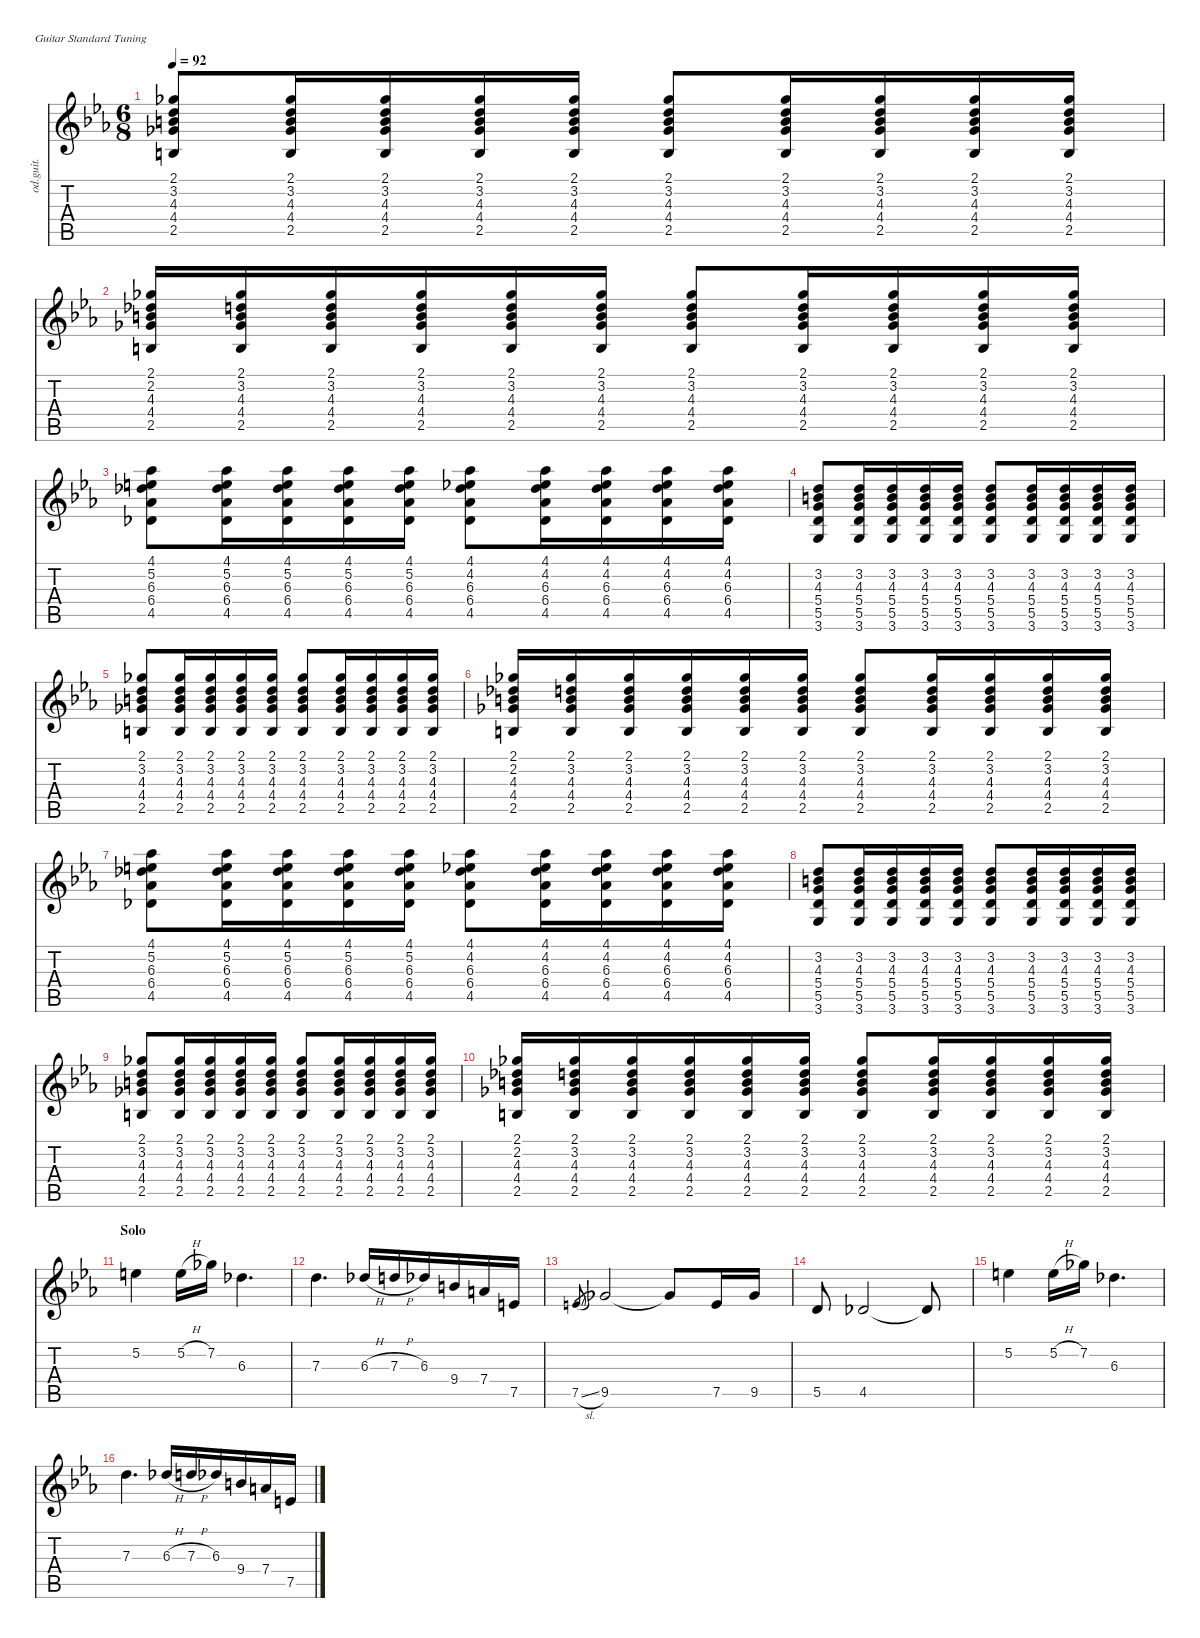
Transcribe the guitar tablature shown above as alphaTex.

\defaultSystemsLayout 4
\hideDynamics
\bracketExtendMode nobrackets
\track ("Guitar - Mikael Åkerfeldt" "od.guit.") {instrument overdrivenguitar}
\staff {score tabs}
\tuning (E4 B3 G3 D3 A2 E2)
\ts (6 8)
\tempo 92
\clef g2
\ks cminor
(2.1{acc b} 3.2{acc forcenatural} 4.3{acc forcenatural} 4.4{acc b} 2.5{acc forcenatural}).8{dy f} (2.1{acc b} 3.2{acc forcenatural} 4.3{acc forcenatural} 4.4{acc b} 2.5{acc forcenatural}).16 (2.1{acc b} 3.2{acc forcenatural} 4.3{acc forcenatural} 4.4{acc b} 2.5{acc forcenatural}).16 (2.1{acc b} 3.2{acc forcenatural} 4.3{acc forcenatural} 4.4{acc b} 2.5{acc forcenatural}).16 (2.1{acc b} 3.2{acc forcenatural} 4.3{acc forcenatural} 4.4{acc b} 2.5{acc forcenatural}).16 (2.1{acc b} 3.2{acc forcenatural} 4.3{acc forcenatural} 4.4{acc b} 2.5{acc forcenatural}).8 (2.1{acc b} 3.2{acc forcenatural} 4.3{acc forcenatural} 4.4{acc b} 2.5{acc forcenatural}).16 (2.1{acc b} 3.2{acc forcenatural} 4.3{acc forcenatural} 4.4{acc b} 2.5{acc forcenatural}).16 (2.1{acc b} 3.2{acc forcenatural} 4.3{acc forcenatural} 4.4{acc b} 2.5{acc forcenatural}).16 (2.1{acc b} 3.2{acc forcenatural} 4.3{acc forcenatural} 4.4{acc b} 2.5{acc forcenatural}).16 |
(2.1{acc b} 2.2{acc b} 4.3{acc forcenatural} 4.4{acc b} 2.5{acc forcenatural}).16 (2.1{acc b} 3.2{acc forcenatural} 4.3{acc forcenatural} 4.4{acc b} 2.5{acc forcenatural}).16 (2.1{acc b} 3.2{acc forcenatural} 4.3{acc forcenatural} 4.4{acc b} 2.5{acc forcenatural}).16 (2.1{acc b} 3.2{acc forcenatural} 4.3{acc forcenatural} 4.4{acc b} 2.5{acc forcenatural}).16 (2.1{acc b} 3.2{acc forcenatural} 4.3{acc forcenatural} 4.4{acc b} 2.5{acc forcenatural}).16 (2.1{acc b} 3.2{acc forcenatural} 4.3{acc forcenatural} 4.4{acc b} 2.5{acc forcenatural}).16 (2.1{acc b} 3.2{acc forcenatural} 4.3{acc forcenatural} 4.4{acc b} 2.5{acc forcenatural}).8 (2.1{acc b} 3.2{acc forcenatural} 4.3{acc forcenatural} 4.4{acc b} 2.5{acc forcenatural}).16 (2.1{acc b} 3.2{acc forcenatural} 4.3{acc forcenatural} 4.4{acc b} 2.5{acc forcenatural}).16 (2.1{acc b} 3.2{acc forcenatural} 4.3{acc forcenatural} 4.4{acc b} 2.5{acc forcenatural}).16 (2.1{acc b} 3.2{acc forcenatural} 4.3{acc forcenatural} 4.4{acc b} 2.5{acc forcenatural}).16 |
(4.1{acc b} 5.2{acc forcenatural} 6.3{acc b} 6.4{acc b} 4.5{acc b}).8 (4.1{acc b} 5.2{acc forcenatural} 6.3{acc b} 6.4{acc b} 4.5{acc b}).16 (4.1{acc b} 5.2{acc forcenatural} 6.3{acc b} 6.4{acc b} 4.5{acc b}).16 (4.1{acc b} 5.2{acc forcenatural} 6.3{acc b} 6.4{acc b} 4.5{acc b}).16 (4.1{acc b} 5.2{acc forcenatural} 6.3{acc b} 6.4{acc b} 4.5{acc b}).16 (4.1{acc b} 4.2{acc b} 6.3{acc b} 6.4{acc b} 4.5{acc b}).8 (4.1{acc b} 4.2{acc b} 6.3{acc b} 6.4{acc b} 4.5{acc b}).16 (4.1{acc b} 4.2{acc b} 6.3{acc b} 6.4{acc b} 4.5{acc b}).16 (4.1{acc b} 4.2{acc b} 6.3{acc b} 6.4{acc b} 4.5{acc b}).16 (4.1{acc b} 4.2{acc b} 6.3{acc b} 6.4{acc b} 4.5{acc b}).16 |
(3.2{acc forcenatural} 4.3{acc forcenatural} 5.4{acc forcenatural} 5.5{acc forcenatural} 3.6{acc forcenatural}).8 (3.2{acc forcenatural} 4.3{acc forcenatural} 5.4{acc forcenatural} 5.5{acc forcenatural} 3.6{acc forcenatural}).16 (3.2{acc forcenatural} 4.3{acc forcenatural} 5.4{acc forcenatural} 5.5{acc forcenatural} 3.6{acc forcenatural}).16 (3.2{acc forcenatural} 4.3{acc forcenatural} 5.4{acc forcenatural} 5.5{acc forcenatural} 3.6{acc forcenatural}).16 (3.2{acc forcenatural} 4.3{acc forcenatural} 5.4{acc forcenatural} 5.5{acc forcenatural} 3.6{acc forcenatural}).16 (3.2{acc forcenatural} 4.3{acc forcenatural} 5.4{acc forcenatural} 5.5{acc forcenatural} 3.6{acc forcenatural}).8 (3.2{acc forcenatural} 4.3{acc forcenatural} 5.4{acc forcenatural} 5.5{acc forcenatural} 3.6{acc forcenatural}).16 (3.2{acc forcenatural} 4.3{acc forcenatural} 5.4{acc forcenatural} 5.5{acc forcenatural} 3.6{acc forcenatural}).16 (3.2{acc forcenatural} 4.3{acc forcenatural} 5.4{acc forcenatural} 5.5{acc forcenatural} 3.6{acc forcenatural}).16 (3.2{acc forcenatural} 4.3{acc forcenatural} 5.4{acc forcenatural} 5.5{acc forcenatural} 3.6{acc forcenatural}).16 |
(2.1{acc b} 3.2{acc forcenatural} 4.3{acc forcenatural} 4.4{acc b} 2.5{acc forcenatural}).8 (2.1{acc b} 3.2{acc forcenatural} 4.3{acc forcenatural} 4.4{acc b} 2.5{acc forcenatural}).16 (2.1{acc b} 3.2{acc forcenatural} 4.3{acc forcenatural} 4.4{acc b} 2.5{acc forcenatural}).16 (2.1{acc b} 3.2{acc forcenatural} 4.3{acc forcenatural} 4.4{acc b} 2.5{acc forcenatural}).16 (2.1{acc b} 3.2{acc forcenatural} 4.3{acc forcenatural} 4.4{acc b} 2.5{acc forcenatural}).16 (2.1{acc b} 3.2{acc forcenatural} 4.3{acc forcenatural} 4.4{acc b} 2.5{acc forcenatural}).8 (2.1{acc b} 3.2{acc forcenatural} 4.3{acc forcenatural} 4.4{acc b} 2.5{acc forcenatural}).16 (2.1{acc b} 3.2{acc forcenatural} 4.3{acc forcenatural} 4.4{acc b} 2.5{acc forcenatural}).16 (2.1{acc b} 3.2{acc forcenatural} 4.3{acc forcenatural} 4.4{acc b} 2.5{acc forcenatural}).16 (2.1{acc b} 3.2{acc forcenatural} 4.3{acc forcenatural} 4.4{acc b} 2.5{acc forcenatural}).16 |
(2.1{acc b} 2.2{acc b} 4.3{acc forcenatural} 4.4{acc b} 2.5{acc forcenatural}).16 (2.1{acc b} 3.2{acc forcenatural} 4.3{acc forcenatural} 4.4{acc b} 2.5{acc forcenatural}).16 (2.1{acc b} 3.2{acc forcenatural} 4.3{acc forcenatural} 4.4{acc b} 2.5{acc forcenatural}).16 (2.1{acc b} 3.2{acc forcenatural} 4.3{acc forcenatural} 4.4{acc b} 2.5{acc forcenatural}).16 (2.1{acc b} 3.2{acc forcenatural} 4.3{acc forcenatural} 4.4{acc b} 2.5{acc forcenatural}).16 (2.1{acc b} 3.2{acc forcenatural} 4.3{acc forcenatural} 4.4{acc b} 2.5{acc forcenatural}).16 (2.1{acc b} 3.2{acc forcenatural} 4.3{acc forcenatural} 4.4{acc b} 2.5{acc forcenatural}).8 (2.1{acc b} 3.2{acc forcenatural} 4.3{acc forcenatural} 4.4{acc b} 2.5{acc forcenatural}).16 (2.1{acc b} 3.2{acc forcenatural} 4.3{acc forcenatural} 4.4{acc b} 2.5{acc forcenatural}).16 (2.1{acc b} 3.2{acc forcenatural} 4.3{acc forcenatural} 4.4{acc b} 2.5{acc forcenatural}).16 (2.1{acc b} 3.2{acc forcenatural} 4.3{acc forcenatural} 4.4{acc b} 2.5{acc forcenatural}).16 |
(4.1{acc b} 5.2{acc forcenatural} 6.3{acc b} 6.4{acc b} 4.5{acc b}).8 (4.1{acc b} 5.2{acc forcenatural} 6.3{acc b} 6.4{acc b} 4.5{acc b}).16 (4.1{acc b} 5.2{acc forcenatural} 6.3{acc b} 6.4{acc b} 4.5{acc b}).16 (4.1{acc b} 5.2{acc forcenatural} 6.3{acc b} 6.4{acc b} 4.5{acc b}).16 (4.1{acc b} 5.2{acc forcenatural} 6.3{acc b} 6.4{acc b} 4.5{acc b}).16 (4.1{acc b} 4.2{acc b} 6.3{acc b} 6.4{acc b} 4.5{acc b}).8 (4.1{acc b} 4.2{acc b} 6.3{acc b} 6.4{acc b} 4.5{acc b}).16 (4.1{acc b} 4.2{acc b} 6.3{acc b} 6.4{acc b} 4.5{acc b}).16 (4.1{acc b} 4.2{acc b} 6.3{acc b} 6.4{acc b} 4.5{acc b}).16 (4.1{acc b} 4.2{acc b} 6.3{acc b} 6.4{acc b} 4.5{acc b}).16 |
(3.2{acc forcenatural} 4.3{acc forcenatural} 5.4{acc forcenatural} 5.5{acc forcenatural} 3.6{acc forcenatural}).8 (3.2{acc forcenatural} 4.3{acc forcenatural} 5.4{acc forcenatural} 5.5{acc forcenatural} 3.6{acc forcenatural}).16 (3.2{acc forcenatural} 4.3{acc forcenatural} 5.4{acc forcenatural} 5.5{acc forcenatural} 3.6{acc forcenatural}).16 (3.2{acc forcenatural} 4.3{acc forcenatural} 5.4{acc forcenatural} 5.5{acc forcenatural} 3.6{acc forcenatural}).16 (3.2{acc forcenatural} 4.3{acc forcenatural} 5.4{acc forcenatural} 5.5{acc forcenatural} 3.6{acc forcenatural}).16 (3.2{acc forcenatural} 4.3{acc forcenatural} 5.4{acc forcenatural} 5.5{acc forcenatural} 3.6{acc forcenatural}).8 (3.2{acc forcenatural} 4.3{acc forcenatural} 5.4{acc forcenatural} 5.5{acc forcenatural} 3.6{acc forcenatural}).16 (3.2{acc forcenatural} 4.3{acc forcenatural} 5.4{acc forcenatural} 5.5{acc forcenatural} 3.6{acc forcenatural}).16 (3.2{acc forcenatural} 4.3{acc forcenatural} 5.4{acc forcenatural} 5.5{acc forcenatural} 3.6{acc forcenatural}).16 (3.2{acc forcenatural} 4.3{acc forcenatural} 5.4{acc forcenatural} 5.5{acc forcenatural} 3.6{acc forcenatural}).16 |
(2.1{acc b} 3.2{acc forcenatural} 4.3{acc forcenatural} 4.4{acc b} 2.5{acc forcenatural}).8 (2.1{acc b} 3.2{acc forcenatural} 4.3{acc forcenatural} 4.4{acc b} 2.5{acc forcenatural}).16 (2.1{acc b} 3.2{acc forcenatural} 4.3{acc forcenatural} 4.4{acc b} 2.5{acc forcenatural}).16 (2.1{acc b} 3.2{acc forcenatural} 4.3{acc forcenatural} 4.4{acc b} 2.5{acc forcenatural}).16 (2.1{acc b} 3.2{acc forcenatural} 4.3{acc forcenatural} 4.4{acc b} 2.5{acc forcenatural}).16 (2.1{acc b} 3.2{acc forcenatural} 4.3{acc forcenatural} 4.4{acc b} 2.5{acc forcenatural}).8 (2.1{acc b} 3.2{acc forcenatural} 4.3{acc forcenatural} 4.4{acc b} 2.5{acc forcenatural}).16 (2.1{acc b} 3.2{acc forcenatural} 4.3{acc forcenatural} 4.4{acc b} 2.5{acc forcenatural}).16 (2.1{acc b} 3.2{acc forcenatural} 4.3{acc forcenatural} 4.4{acc b} 2.5{acc forcenatural}).16 (2.1{acc b} 3.2{acc forcenatural} 4.3{acc forcenatural} 4.4{acc b} 2.5{acc forcenatural}).16 |
(2.1{acc b} 2.2{acc b} 4.3{acc forcenatural} 4.4{acc b} 2.5{acc forcenatural}).16 (2.1{acc b} 3.2{acc forcenatural} 4.3{acc forcenatural} 4.4{acc b} 2.5{acc forcenatural}).16 (2.1{acc b} 3.2{acc forcenatural} 4.3{acc forcenatural} 4.4{acc b} 2.5{acc forcenatural}).16 (2.1{acc b} 3.2{acc forcenatural} 4.3{acc forcenatural} 4.4{acc b} 2.5{acc forcenatural}).16 (2.1{acc b} 3.2{acc forcenatural} 4.3{acc forcenatural} 4.4{acc b} 2.5{acc forcenatural}).16 (2.1{acc b} 3.2{acc forcenatural} 4.3{acc forcenatural} 4.4{acc b} 2.5{acc forcenatural}).16 (2.1{acc b} 3.2{acc forcenatural} 4.3{acc forcenatural} 4.4{acc b} 2.5{acc forcenatural}).8 (2.1{acc b} 3.2{acc forcenatural} 4.3{acc forcenatural} 4.4{acc b} 2.5{acc forcenatural}).16 (2.1{acc b} 3.2{acc forcenatural} 4.3{acc forcenatural} 4.4{acc b} 2.5{acc forcenatural}).16 (2.1{acc b} 3.2{acc forcenatural} 4.3{acc forcenatural} 4.4{acc b} 2.5{acc forcenatural}).16 (2.1{acc b} 3.2{acc forcenatural} 4.3{acc forcenatural} 4.4{acc b} 2.5{acc forcenatural}).16 |
\section ("" "Solo")
5.2{acc forcenatural}.4 5.2{h acc forcenatural}.16 7.2{acc b}.16 6.3{acc b}.4{d} |
7.3{acc forcenatural}.4{d} 6.3{h acc b}.16 7.3{h acc forcenatural}.16 6.3{acc b}.16 9.4{acc forcenatural}.16 7.4{acc forcenatural}.16 7.5{acc forcenatural}.16 |
7.5{sl acc forcenatural}.8{gr dy mf} 9.5{acc b}.2{dy f} 9.5{t acc b}.8 7.5{acc forcenatural}.16 9.5{acc b}.16 |
5.5{acc forcenatural}.8 4.5{acc b}.2 4.5{t acc b}.8 |
5.2{acc forcenatural}.4 5.2{h acc forcenatural}.16 7.2{acc b}.16 6.3{acc b}.4{d} |
7.3{acc forcenatural}.4{d} 6.3{h acc b}.16 7.3{h acc forcenatural}.16 6.3{acc b}.16 9.4{acc forcenatural}.16 7.4{acc forcenatural}.16 7.5{acc forcenatural}.16
